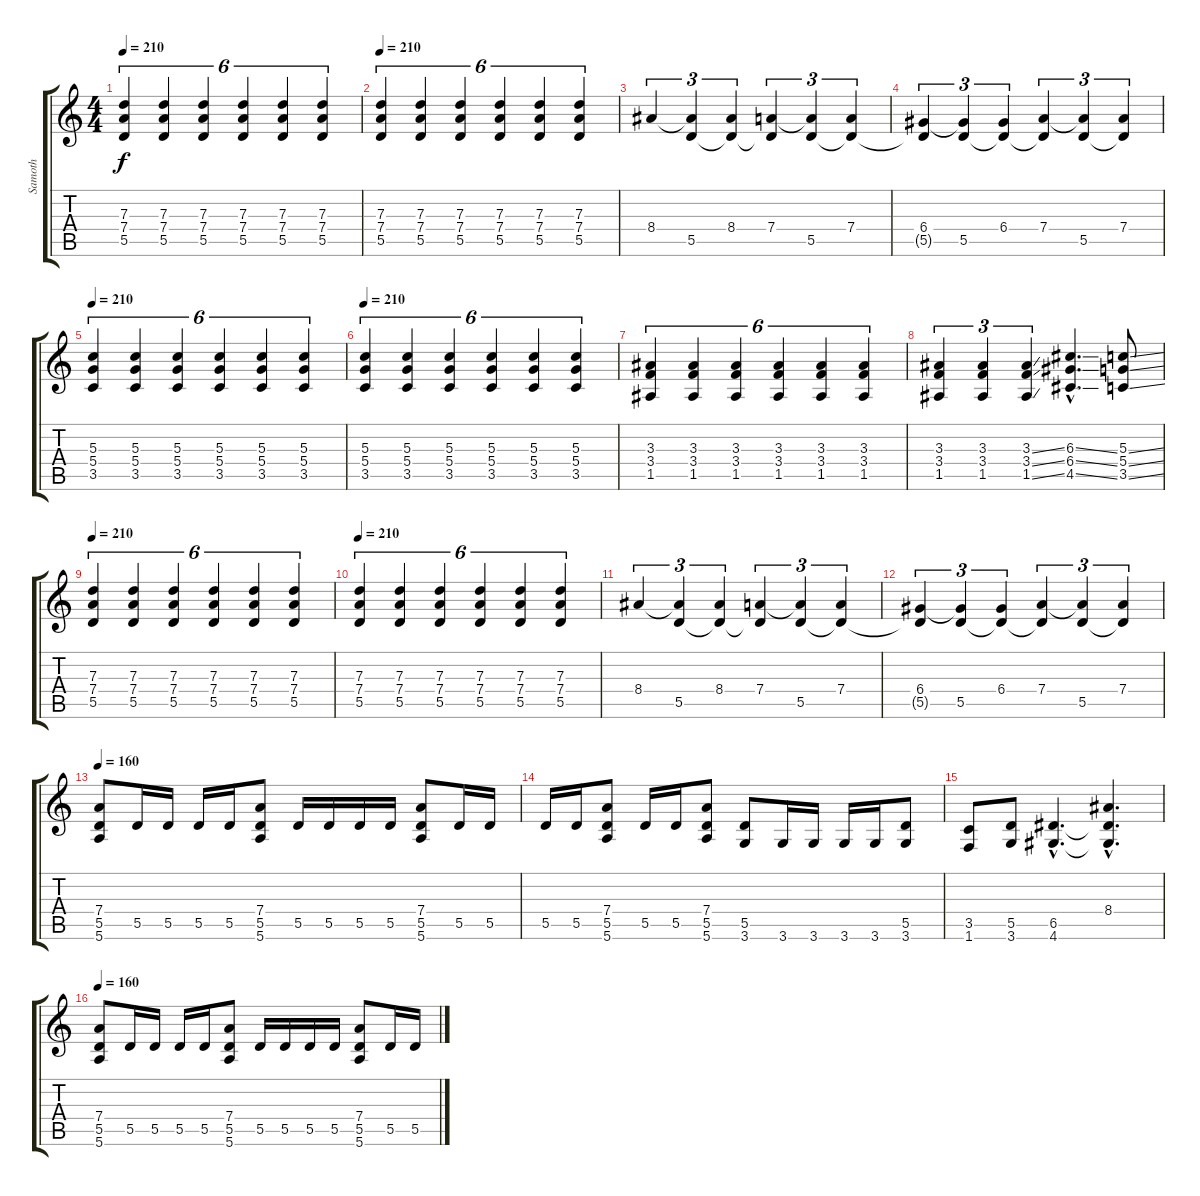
\track ("Samoth" "Samoth") {instrument distortionguitar}
\staff {score tabs}
\tuning (E4 B3 G3 D3 A2 E2) {hide}
\ts (4 4)
\tempo 210
\clef g2
\ks c
(7.3 7.4 5.5).4{tu (6 4) dy f} (7.3 7.4 5.5).4{tu (6 4)} (7.3 7.4 5.5).4{tu (6 4)} (7.3 7.4 5.5).4{tu (6 4)} (7.3 7.4 5.5).4{tu (6 4)} (7.3 7.4 5.5).4{tu (6 4)} |
\tempo 210
(7.3 7.4 5.5).4{tu (6 4)} (7.3 7.4 5.5).4{tu (6 4)} (7.3 7.4 5.5).4{tu (6 4)} (7.3 7.4 5.5).4{tu (6 4)} (7.3 7.4 5.5).4{tu (6 4)} (7.3 7.4 5.5).4{tu (6 4)} |
8.4.4{tu (3 2)} (8.4{t} 5.5).4{tu (3 2)} (8.4 5.5{t}).4{tu (3 2)} (7.4 5.5{t}).4{tu (3 2)} (7.4{t} 5.5).4{tu (3 2)} (7.4 5.5{t}).4{tu (3 2)} |
(6.4 5.5{t}).4{tu (3 2)} (6.4{t} 5.5).4{tu (3 2)} (6.4 5.5{t}).4{tu (3 2)} (7.4 5.5{t}).4{tu (3 2)} (7.4{t} 5.5).4{tu (3 2)} (7.4 5.5{t}).4{tu (3 2)} |
\tempo 210
(5.3 5.4 3.5).4{tu (6 4)} (5.3 5.4 3.5).4{tu (6 4)} (5.3 5.4 3.5).4{tu (6 4)} (5.3 5.4 3.5).4{tu (6 4)} (5.3 5.4 3.5).4{tu (6 4)} (5.3 5.4 3.5).4{tu (6 4)} |
\tempo 210
(5.3 5.4 3.5).4{tu (6 4)} (5.3 5.4 3.5).4{tu (6 4)} (5.3 5.4 3.5).4{tu (6 4)} (5.3 5.4 3.5).4{tu (6 4)} (5.3 5.4 3.5).4{tu (6 4)} (5.3 5.4 3.5).4{tu (6 4)} |
(3.3 3.4 1.5).4{tu (6 4)} (3.3 3.4 1.5).4{tu (6 4)} (3.3 3.4 1.5).4{tu (6 4)} (3.3 3.4 1.5).4{tu (6 4)} (3.3 3.4 1.5).4{tu (6 4)} (3.3 3.4 1.5).4{tu (6 4)} |
(3.3 3.4 1.5).4{tu (3 2)} (3.3 3.4 1.5).4{tu (3 2)} (3.3{ss} 3.4{ss} 1.5{ss}).4{tu (3 2)} (6.3{ss hac} 6.4{ss hac} 4.5{ss hac}).4{d} (5.3{ss} 5.4{ss} 3.5{ss}).8 |
\tempo 210
(7.3 7.4 5.5).4{tu (6 4)} (7.3 7.4 5.5).4{tu (6 4)} (7.3 7.4 5.5).4{tu (6 4)} (7.3 7.4 5.5).4{tu (6 4)} (7.3 7.4 5.5).4{tu (6 4)} (7.3 7.4 5.5).4{tu (6 4)} |
\tempo 210
(7.3 7.4 5.5).4{tu (6 4)} (7.3 7.4 5.5).4{tu (6 4)} (7.3 7.4 5.5).4{tu (6 4)} (7.3 7.4 5.5).4{tu (6 4)} (7.3 7.4 5.5).4{tu (6 4)} (7.3 7.4 5.5).4{tu (6 4)} |
8.4.4{tu (3 2)} (8.4{t} 5.5).4{tu (3 2)} (8.4 5.5{t}).4{tu (3 2)} (7.4 5.5{t}).4{tu (3 2)} (7.4{t} 5.5).4{tu (3 2)} (7.4 5.5{t}).4{tu (3 2)} |
(6.4 5.5{t}).4{tu (3 2)} (6.4{t} 5.5).4{tu (3 2)} (6.4 5.5{t}).4{tu (3 2)} (7.4 5.5{t}).4{tu (3 2)} (7.4{t} 5.5).4{tu (3 2)} (7.4 5.5{t}).4{tu (3 2)} |
\tempo 160
(7.4 5.5 5.6).8 5.5.16 5.5.16 5.5.16 5.5.16 (7.4 5.5 5.6).8 5.5.16 5.5.16 5.5.16 5.5.16 (7.4 5.5 5.6).8 5.5.16 5.5.16 |
5.5.16 5.5.16 (7.4 5.5 5.6).8 5.5.16 5.5.16 (7.4 5.5 5.6).8 (5.5 3.6).8 3.6.16 3.6.16 3.6.16 3.6.16 (5.5 3.6).8 |
(3.5 1.6).8 (5.5 3.6).8 (6.5{hac} 4.6{hac}).4{d} (8.4{hac} 6.5{hac t} 4.6{hac t}).4{d} |
\tempo 170
\tempo 160
(7.4 5.5 5.6).8 5.5.16 5.5.16 5.5.16 5.5.16 (7.4 5.5 5.6).8 5.5.16 5.5.16 5.5.16 5.5.16 (7.4 5.5 5.6).8 5.5.16 5.5.16
